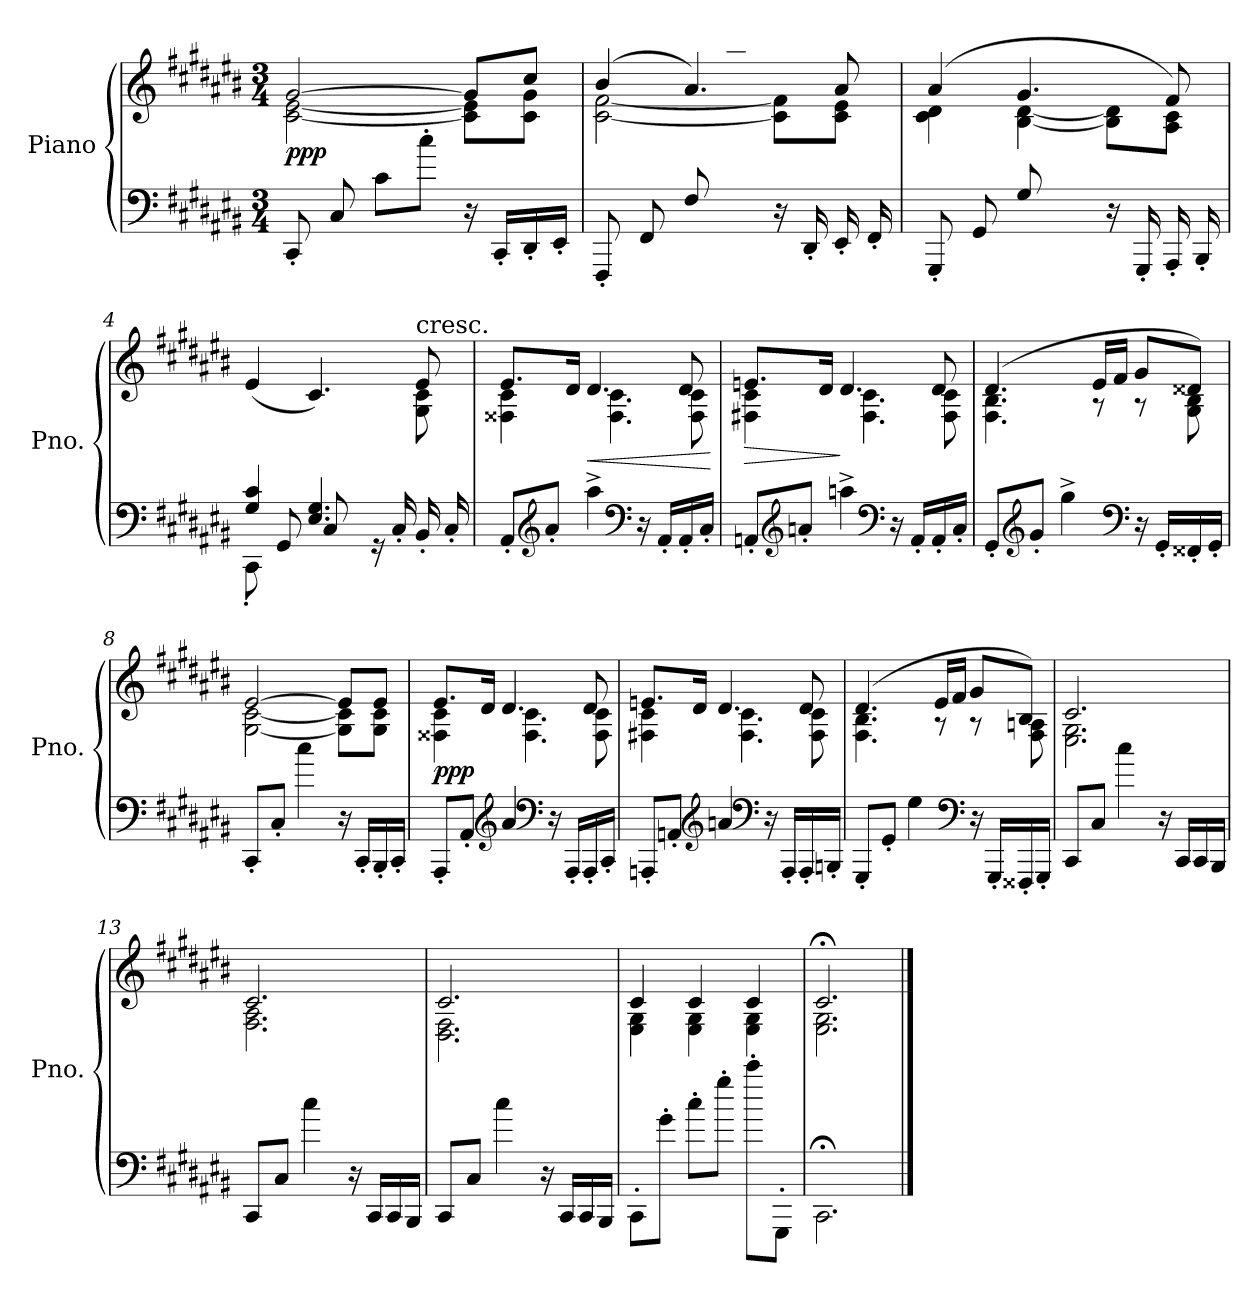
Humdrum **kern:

**kern	**kern	**dynam
*part1	*part1	*part1
*staff2	*staff1	*staff1/2
*I"Piano	*	*
*I'Pno.	*	*
*clefF4	*clefG2	*
*k[f#c#g#d#a#e#b#]	*k[f#c#g#d#a#e#b#]	*
*M3/4	*M3/4	*
=1	=1	=1
*	*^	*
!	!	!	!LO:DY:b
8CC#'/	[2g#/	[2c#\ [2e#\	ppp
8C#/	.	.	.
8c#\L	.	.	.
8cc#'\J	.	.	.
16r	8g#/L]	8c#\] 8e#\]L	.
16CC#'/LL	.	.	.
16DD#'/	8cc#/J	8c#\ 8g#\J	.
16EE#'/JJ	.	.	.
=2	=2	=2	=2
*	*	*^	*
8FFF#'/	(>4b#/	[2c#\ [2f#\	4.ryy	.
8FF#/	.	.	.	.
8F#/L	4.a#/)	.	.	.
8ryy	.	.	8aa#'\J	.
16r	.	8c#\] 8f#\]L	4ryy	.
16DD#'/LL	.	.	.	.
16EE#'/	8a#/	8c#\ 8e#\J	.	.
16FF#'/JJ	.	.	.	.
=3	=3	=3	=3	=3
8GGG#'/	(>4a#/	4c#\ 4d#\	4.ryy	.
8GG#/	.	.	.	.
8G#/L	4.g#/	[4B#\ [4d#\	.	.
8ryy	.	.	8gg#'\J	.
16r	.	8B#\] 8d#\]L	4ryy	.
16GGG#'/LL	.	.	.	.
16AAA#'/	8f#/)	8A#\ 8c#\J	.	.
16BBB#'/JJ	.	.	.	.
!!LO:LB:g=z	!!	!!
=4	=4	=4	=4	=4
*^	*	*	*	*
4G#/ 4c#/	8CC#'\	(>(>4e#/	8ryy	4.ryy	.
.	8GG#/	.	8ryy@	.	.
4.E#/ 4.G#/)	8C#/L	4.c#/)	8ryy@	.	.
.	8ryy	.	8ryy@	8cc#'\J	.
.	16r	.	16ryy@	4ryy	.
.	16C#'/LL	.	16ryy@	.	.
!	!	!LO:TX:a:t=cresc.	!	!	!
8ryy	16BB#'/	8e#/	8G#\ 8c#\	.	.
.	16C#'/JJ	.	.	.	.
*v	*v	*	*	*	*
*	*	*v	*v	*
!!LO:LB:g=z
=5	=5	=5	=5
8AA#'/L	8.e#/L	4F##X\ 4c#\	.
*clefG2	*	*	*
8a#'/J	.	.	.
.	16d#/Jk	.	.
!	!	!	!LO:HP:b
4aa#^\	4.d#/	4.F##\ 4.c#\	<
*clefF4	*	*	*
16r	.	.	.
16AA#'/LL	.	.	.
16AA#'/	8d#/	8F##\ 8c#\	.
16C#'/JJ	.	.	.
*	*v	*v	*
.	.	[
=6	=6	=6
!	!	!LO:HP:b
*	*^	*
8AAn'/L	8.en/L	4F#X\ 4c#\	>
*clefG2	*	*	*
8an'/J	.	.	.
.	16d#/Jk	.	.
4aan^\	4.d#/	4.F#\ 4.c#\	]
*clefF4	*	*	*
16r	.	.	.
16AA'/LL	.	.	.
16AA'/	8d#/	8F#\ 8c#\	.
16C#'/JJ	.	.	.
=7	=7	=7	=7
8GG#'/L	(>4.d#/	4.F#\ 4.B#\	.
*clefG2	*	*	*
8g#'/J	.	.	.
4gg#^\	.	.	.
.	16e#/LL	8r	.
.	16f#/JJ	.	.
*clefF4	*	*	*
16r	8g#/L	8r	.
16GG#'/LL	.	.	.
16FF##X'/	8d##X/J)	8G#\ 8B#\	.
16GG#'/JJ	.	.	.
=8	=8	=8	=8
8CC#'/L	[2e#/	[2G#\ [2c#\	.
8C#'/J	.	.	.
4cc#\	.	.	.
16r	8e#/L]	8G#\] 8c#\]L	.
16CC#'/LL	.	.	.
16BBB#'/	8e#/J	8G#\ 8c#\J	.
16CC#'/JJ	.	.	.
!!LO:LB:g=z	!!
=9	=9	=9	=9
!	!	!	!LO:DY:b
8AAA#'/L	8.e#/L	4F##X\ 4c#\	ppp
8AA#'/J	.	.	.
.	16d#/Jk	.	.
*clefG2	*	*	*
4a#/	4.d#/	4.F##\ 4.c#\	.
*clefF4	*	*	*
16r	.	.	.
16AAA#'/LL	.	.	.
16AAA#'/	8d#/	8F##\ 8c#\	.
16CC#'/JJ	.	.	.
!!LO:LB:g=z	!!
=10	=10	=10	=10
8AAAn'/L	8.en/L	4F#X\ 4c#\	.
8AAn'/J	.	.	.
.	16d#/Jk	.	.
*clefG2	*	*	*
4an/	4.d#/	4.F#\ 4.c#\	.
*clefF4	*	*	*
16r	.	.	.
16AAA'/LL	.	.	.
16AAA'/	8d#/	8F#\ 8c#\	.
16BBBn'/JJ	.	.	.
=11	=11	=11	=11
8GGG#'/L	(>4.d#/	4.F#\ 4.B#\	.
8GG#'/J	.	.	.
4G#\	.	.	.
.	16e#/LL	8r	.
.	16f#/JJ	.	.
*clefF4	*	*	*
16r	8g#/L	8r	.
16GGG#'/LL	.	.	.
16FFF##X'/	8B#/J)	8F#\ 8An\	.
16GGG#'/JJ	.	.	.
=12	=12	=12	=12
8CC#/L	2.c#/	2.E#\ 2.G#\	.
8C#/J	.	.	.
4cc#\	.	.	.
16r	.	.	.
16CC#/LL	.	.	.
16CC#/	.	.	.
16BBB#/JJ	.	.	.
=13	=13	=13	=13
8CC#/L	2.c#/	2.F#\ 2.A#\	.
8C#/J	.	.	.
4cc#\	.	.	.
16r	.	.	.
16CC#/LL	.	.	.
16CC#/	.	.	.
16BBB#/JJ	.	.	.
!!LO:PB:g=z	!!
=14	=14	=14	=14
8CC#/L	2.c#/	2.D#\ 2.F#\	.
8C#/J	.	.	.
4cc#\	.	.	.
16r	.	.	.
16CC#/LL	.	.	.
16CC#/	.	.	.
16BBB#/JJ	.	.	.
=15	=15	=15	=15
8CC#'\L	4c#/	4E#\ 4G#\	.
8g#'\J	.	.	.
8cc#'\L	4c#/	4E#\ 4G#\	.
8gg#'\J	.	.	.
8ccc#'\L	4c#/	4E#\ 4G#\	.
8GGG#'\J	.	.	.
=16	=16	=16	=16
2.CC#;\	2.c#;</	2.E#\ 2.G#\	.
*	*v	*v	*
==	==	==
*-	*-	*-
